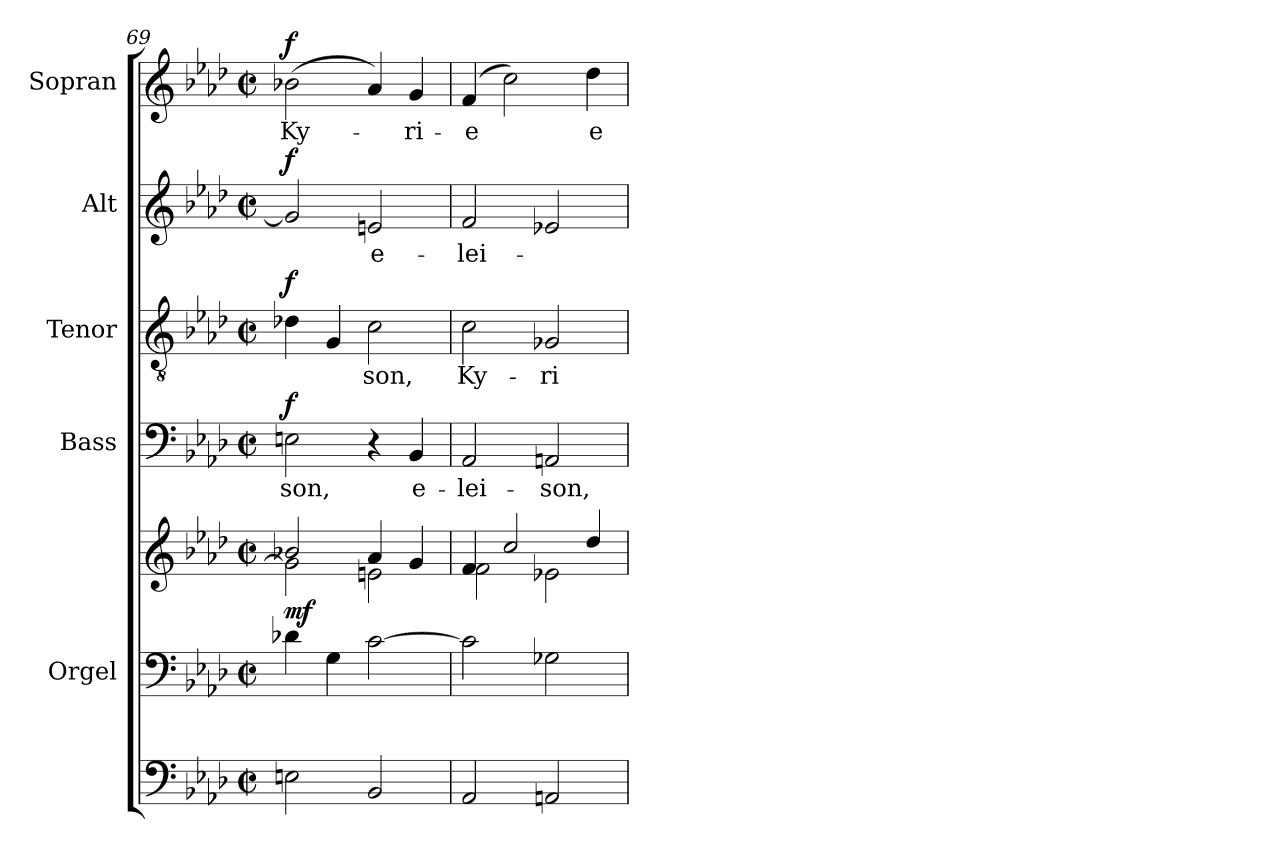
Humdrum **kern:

**kern	**kern	**kern	**dynam	**kern	**text	**dynam	**kern	**text	**dynam	**kern	**text	**dynam	**kern	**text	**dynam
*part6	*part5	*part5	*part5	*part4	*part4	*part4	*part3	*part3	*part3	*part2	*part2	*part2	*part1	*part1	*part1
*staff7	*staff6	*staff5	*staff5/6	*staff4	*staff4	*staff4	*staff3	*staff3	*staff3	*staff2	*staff2	*staff2	*staff1	*staff1	*staff1
*	*I"Orgel	*	*	*I"Bass	*	*	*I"Tenor	*	*	*I"Alt	*	*	*I"Sopran	*	*
*	*I'Org.	*	*	*I'B	*	*	*I'T	*	*	*I'A	*	*	*I'S	*	*
*clefF4	*clefF4	*clefG2	*	*clefF4	*	*	*clefGv2	*	*	*clefG2	*	*	*clefG2	*	*
*ITrd7c12	*	*	*	*	*	*	*	*	*	*	*	*	*	*	*
*k[b-e-a-d-]	*k[b-e-a-d-]	*k[b-e-a-d-]	*	*k[b-e-a-d-]	*	*	*k[b-e-a-d-]	*	*	*k[b-e-a-d-]	*	*	*k[b-e-a-d-]	*	*
*A-:	*A-:	*A-:	*	*A-:	*	*	*A-:	*	*	*A-:	*	*	*A-:	*	*
*M2/2	*M2/2	*M2/2	*	*M2/2	*	*	*M2/2	*	*	*M2/2	*	*	*M2/2	*	*
*met(c|)	*met(c|)	*met(c|)	*	*met(c|)	*	*	*met(c|)	*	*	*met(c|)	*	*	*met(c|)	*	*
=69	=69	=69	=69	=69	=69	=69	=69	=69	=69	=69	=69	=69	=69	=69	=69
*	*	*^	*	*	*	*	*	*	*	*	*	*	*	*	*
!	!	!	!	!LO:DY:b	!	!LO:LY:b	!LO:DY:a	!	!	!LO:DY:a	!	!	!LO:DY:a	!	!LO:LY:b	!LO:DY:a
2EEn\	4d-X\	2b-X/	2g\]	mf	2En\	-son,	f	4d-X\	.	f	2g/]	.	f	(>2b-X\	Ky-	f
.	4G\	.	.	.	.	.	.	4G/	.	.	.	.	.	.	.	.
!	!	!	!	!	!	!	!	!	!LO:LY:b	!	!	!LO:LY:b	!	!	!	!
2BBB-/	[2c\	4a-/	2en\	.	4r	.	.	2c\	-son,	.	2en/	e-	.	4a-/)	.	.
!	!	!	!	!	!	!LO:LY:b	!	!	!	!	!	!	!	!	!LO:LY:b	!
.	.	4g/	.	.	4BB-/	e-	.	.	.	.	.	.	.	4g/	-ri-	.
=70	=70	=70	=70	=70	=70	=70	=70	=70	=70	=70	=70	=70	=70	=70	=70	=70
!	!	!	!	!	!	!LO:LY:b	!	!	!LO:LY:b	!	!	!LO:LY:b	!	!	!LO:LY:b	!
2AAA-/	2c\]	4f/	2f\	.	2AA-/	-lei-	.	2c\	Ky-	.	2f/	-lei-	.	(4f/	-e	.
.	.	2cc/	.	.	.	.	.	.	.	.	.	.	.	2cc\)	.	.
!	!	!	!	!	!	!LO:LY:b	!	!	!LO:LY:b	!	!	!	!	!	!	!
2AAAn/	2G-X\	.	2e-X\	.	2AAn/	-son,	.	2G-X/	-ri-	.	2e-X/	.	.	.	.	.
!	!	!	!	!	!	!	!	!	!	!	!	!	!	!	!LO:LY:b	!
.	.	4dd-/	.	.	.	.	.	.	.	.	.	.	.	4dd-\	e-	.
*	*	*v	*v	*	*	*	*	*	*	*	*	*	*	*	*	*
=	=	=	=	=	=	=	=	=	=	=	=	=	=	=	=
*-	*-	*-	*-	*-	*-	*-	*-	*-	*-	*-	*-	*-	*-	*-	*-
